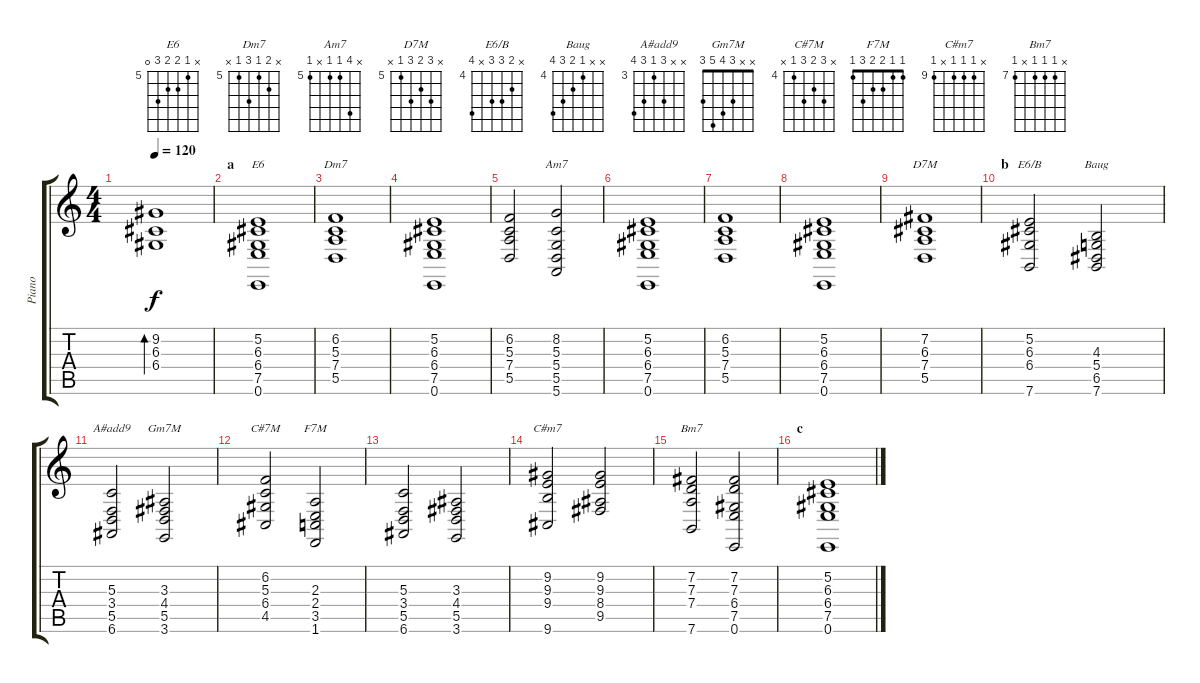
\track ("Piano" "Piano") {instrument acousticgrandpiano}
\staff {score tabs}
\tuning (E4 B3 G3 D3 A2 E2) {hide}
\chord ("E6" x 5 6 6 7 0) {firstfret 5}
\chord ("Dm7" x 6 5 7 5 x) {firstfret 5}
\chord ("Am7" x 8 5 5 x 5) {firstfret 5}
\chord ("D7M" x 7 6 7 5 x) {firstfret 5}
\chord ("E6/B" x 5 6 6 x 7) {firstfret 4}
\chord ("Baug" x x 4 5 6 7) {firstfret 4}
\chord ("A#add9" x x 5 3 5 6) {firstfret 3}
\chord ("Gm7M" x x 3 4 5 3)
\chord ("C#7M" x 6 5 6 4 x) {firstfret 4}
\chord ("F7M" 1 1 2 2 3 1)
\chord ("C#m7" x 9 9 9 x 9) {firstfret 9}
\chord ("Bm7" x 7 7 7 x 7) {firstfret 7}
\ts (4 4)
\tempo 120
\clef g2
\ks c
(9.2 6.3 6.4).1{bd 480 dy f instrument acousticgrandpiano} |
\section ("" "a")
(5.2 6.3 6.4 7.5 0.6).1{ch "E6"} |
(6.2 5.3 7.4 5.5).1{ch "Dm7"} |
(5.2 6.3 6.4 7.5 0.6).1 |
(6.2 5.3 7.4 5.5).2 (8.2 5.3 5.4 5.5 5.6).2{ch "Am7"} |
(5.2 6.3 6.4 7.5 0.6).1 |
(6.2 5.3 7.4 5.5).1 |
(5.2 6.3 6.4 7.5 0.6).1 |
(7.2 6.3 7.4 5.5).1{ch "D7M"} |
\section ("" "b")
(5.2 6.3 6.4 7.6).2{ch "E6/B"} (4.3 5.4 6.5 7.6).2{ch "Baug"} |
(5.3 3.4 5.5 6.6).2{ch "A#add9"} (3.3 4.4 5.5 3.6).2{ch "Gm7M"} |
(6.2 5.3 6.4 4.5).2{ch "C#7M"} (2.3 2.4 3.5 1.6).2{ch "F7M"} |
(5.3 3.4 5.5 6.6).2 (3.3 4.4 5.5 3.6).2 |
(9.2 9.3 9.4 9.6).2{ch "C#m7"} (9.2 9.3 8.4 9.5).2 |
(7.2 7.3 7.4 7.6).2{ch "Bm7"} (7.2 7.3 6.4 7.5 0.6).2 |
\section ("" "c")
(5.2 6.3 6.4 7.5 0.6).1
